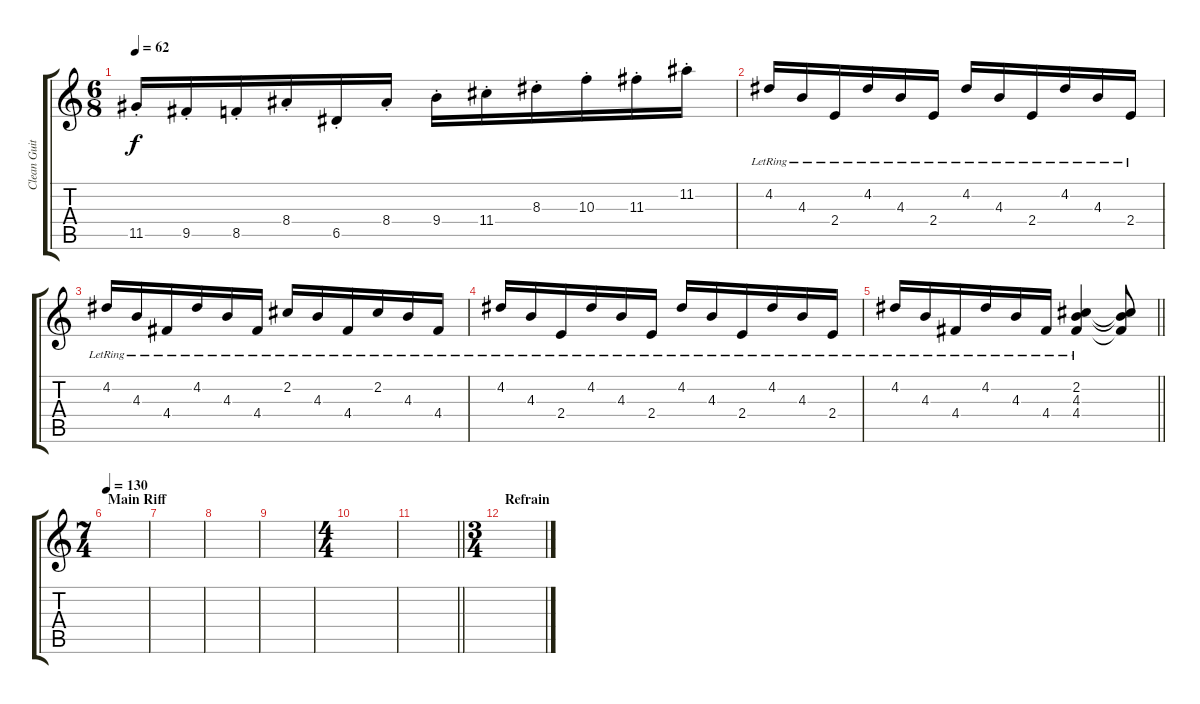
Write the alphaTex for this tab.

\track ("Clean Guitar" "Clean Guit") {instrument acousticguitarsteel}
\staff {score tabs}
\tuning (E4 B3 G3 D3 A2 E2) {hide}
\ts (6 8)
\tempo 62
\clef g2
\ks c
11.5{st}.16{dy f} 9.5{st}.16 8.5{st}.16 8.4{st}.16 6.5{st}.16 8.4{st}.16 9.4{st}.16 11.4{st}.16 8.3{st}.16 10.3{st}.16 11.3{st}.16 11.2{st}.16 |
4.2{lr}.16 4.3{lr}.16 2.4{lr}.16 4.2{lr}.16 4.3{lr}.16 2.4{lr}.16 4.2{lr}.16 4.3{lr}.16 2.4{lr}.16 4.2{lr}.16 4.3{lr}.16 2.4{lr}.16 |
4.2{lr}.16 4.3{lr}.16 4.4{lr}.16 4.2{lr}.16 4.3{lr}.16 4.4{lr}.16 2.2{lr}.16 4.3{lr}.16 4.4{lr}.16 2.2{lr}.16 4.3{lr}.16 4.4{lr}.16 |
4.2{lr}.16 4.3{lr}.16 2.4{lr}.16 4.2{lr}.16 4.3{lr}.16 2.4{lr}.16 4.2{lr}.16 4.3{lr}.16 2.4{lr}.16 4.2{lr}.16 4.3{lr}.16 2.4{lr}.16 |
\barLineRight lightlight
4.2{lr}.16 4.3{lr}.16 4.4{lr}.16 4.2{lr}.16 4.3{lr}.16 4.4{lr}.16 (2.2{lr} 4.3 4.4).4 (2.2{t} 4.3{t} 4.4{t}).8 |
\ts (7 4)
\section ("" "Main Riff")
\tempo 130
|
|
|
|
\ts (4 4)
|
\barLineRight lightlight
|
\ts (3 4)
\section ("" "Refrain")
